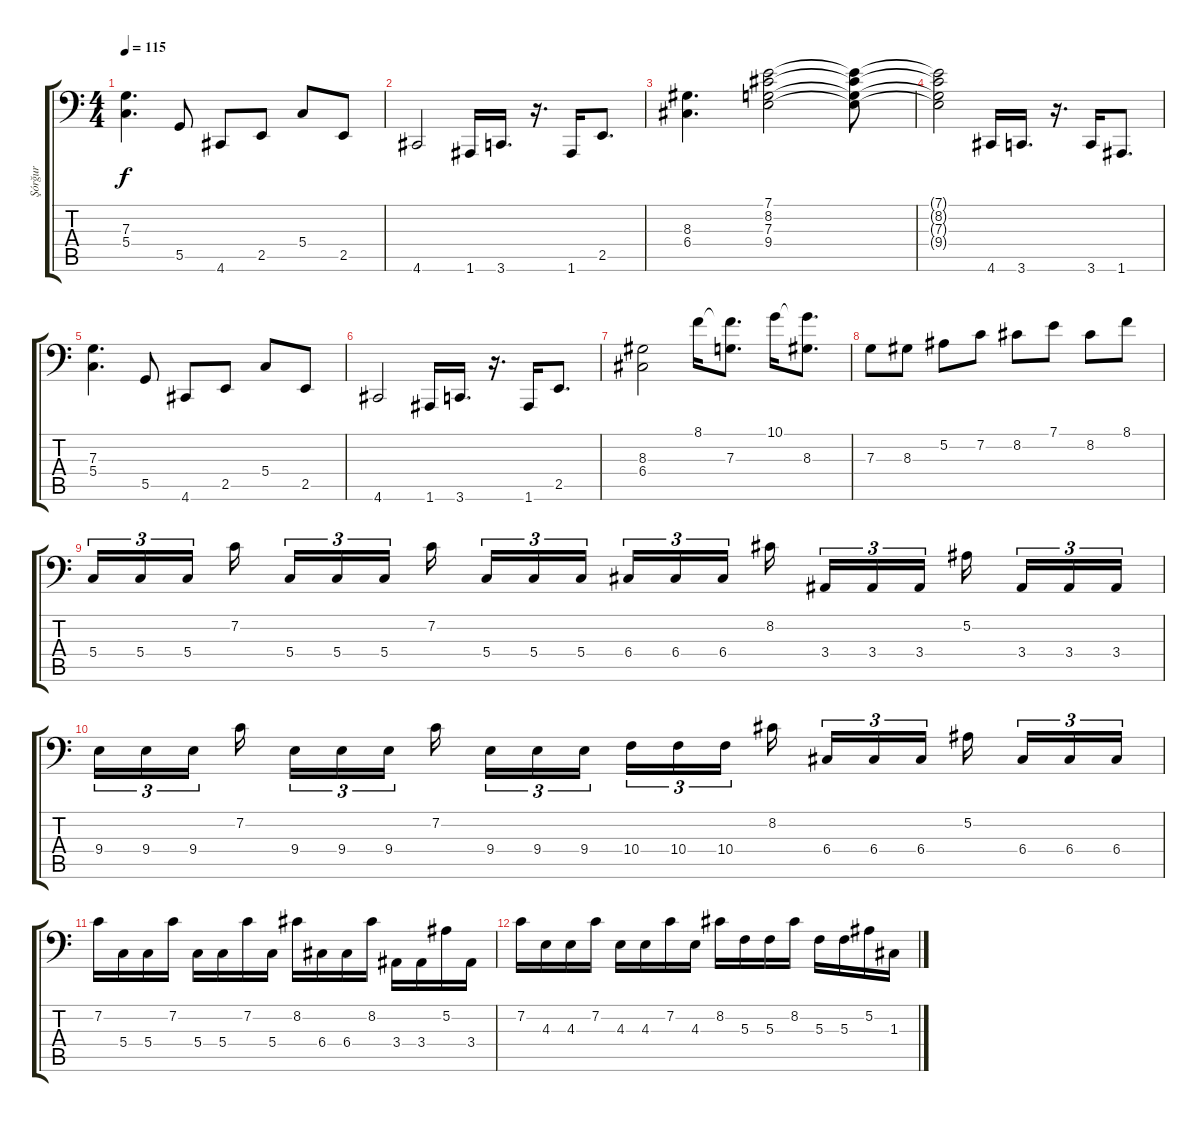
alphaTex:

\track ("Şórğur " "Şórğur ") {instrument distortionguitar}
\staff {score tabs}
\tuning (A2 F2 C2 G1 D1 A0) {hide}
\ts (4 4)
\tempo 115
\clef f4
\ks c
(7.3 5.4).4{d dy f} 5.5.8 4.6.8 2.5.8 5.4.8 2.5.8 |
4.6.2 1.6.16 3.6.16{d} r.16{d} 1.6.16 2.5.8{d} |
(8.3 6.4).4{d} (7.1 8.2 7.3 9.4).2 (7.1{t} 8.2{t} 7.3{t} 9.4{t}).8 |
(7.1{t} 8.2{t} 7.3{t} 9.4{t}).2 4.6.16 3.6.16{d} r.16{d} 3.6.16 1.6.8{d} |
(7.3 5.4).4{d} 5.5.8 4.6.8 2.5.8 5.4.8 2.5.8 |
4.6.2 1.6.16 3.6.16{d} r.16{d} 1.6.16 2.5.8{d} |
(8.3 6.4).2 8.1.16 (8.1{t} 7.3).8{d} 10.1.16 (10.1{t} 8.3).8{d} |
7.3.8 8.3.8 5.2.8 7.2.8 8.2.8 7.1.8 8.2.8 8.1.8 |
5.4.16{tu (3 2)} 5.4.16{tu (3 2)} 5.4.16{tu (3 2) beam splitsecondary} 7.2.16{beam splitsecondary} 5.4.16{tu (3 2)} 5.4.16{tu (3 2)} 5.4.16{tu (3 2) beam splitsecondary} 7.2.16{beam splitsecondary} 5.4.16{tu (3 2)} 5.4.16{tu (3 2)} 5.4.16{tu (3 2)} 6.4.16{tu (3 2)} 6.4.16{tu (3 2)} 6.4.16{tu (3 2) beam splitsecondary} 8.2.16{beam splitsecondary} 3.4.16{tu (3 2)} 3.4.16{tu (3 2)} 3.4.16{tu (3 2) beam splitsecondary} 5.2.16{beam splitsecondary} 3.4.16{tu (3 2)} 3.4.16{tu (3 2)} 3.4.16{tu (3 2)} |
9.4.16{tu (3 2)} 9.4.16{tu (3 2)} 9.4.16{tu (3 2) beam splitsecondary} 7.2.16{beam splitsecondary} 9.4.16{tu (3 2)} 9.4.16{tu (3 2)} 9.4.16{tu (3 2) beam splitsecondary} 7.2.16{beam splitsecondary} 9.4.16{tu (3 2)} 9.4.16{tu (3 2)} 9.4.16{tu (3 2)} 10.4.16{tu (3 2)} 10.4.16{tu (3 2)} 10.4.16{tu (3 2) beam splitsecondary} 8.2.16{beam splitsecondary} 6.4.16{tu (3 2)} 6.4.16{tu (3 2)} 6.4.16{tu (3 2) beam splitsecondary} 5.2.16{beam splitsecondary} 6.4.16{tu (3 2)} 6.4.16{tu (3 2)} 6.4.16{tu (3 2)} |
7.2.16 5.4.16 5.4.16 7.2.16 5.4.16 5.4.16 7.2.16 5.4.16 8.2.16 6.4.16 6.4.16 8.2.16 3.4.16 3.4.16 5.2.16 3.4.16 |
7.2.16 4.3.16 4.3.16 7.2.16 4.3.16 4.3.16 7.2.16 4.3.16 8.2.16 5.3.16 5.3.16 8.2.16 5.3.16 5.3.16 5.2.16 1.3.16
